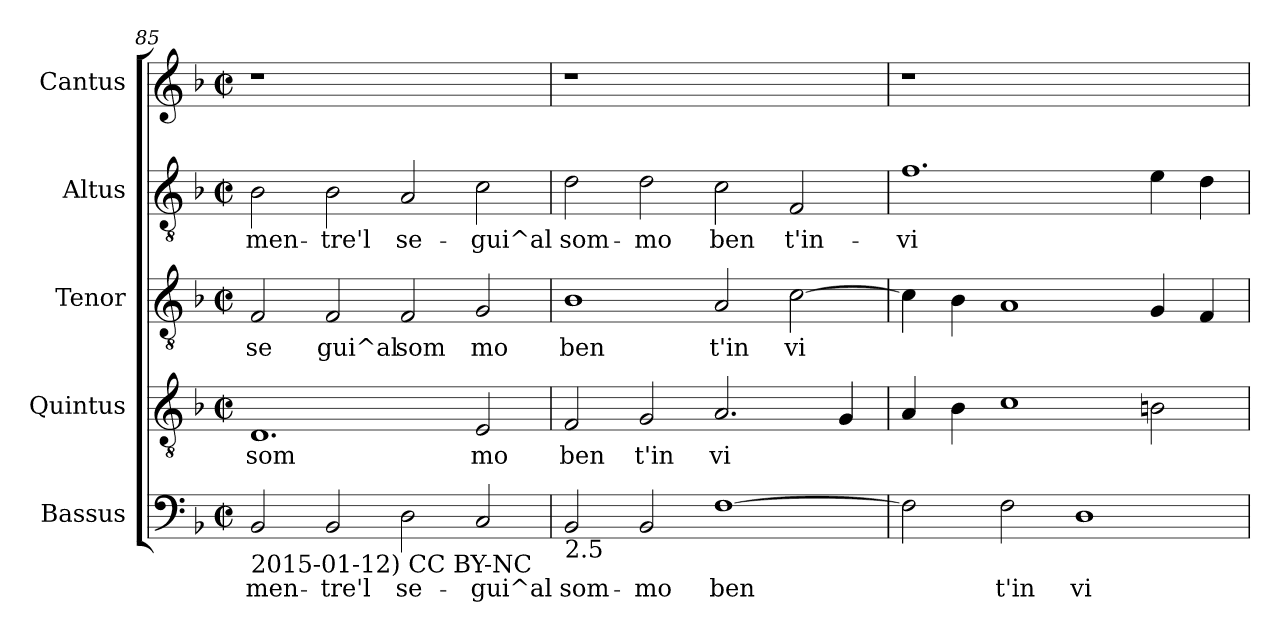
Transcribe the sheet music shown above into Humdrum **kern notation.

**kern	**text	**kern	**text	**kern	**text	**kern	**text	**kern
*part5	*part5	*part4	*part4	*part3	*part3	*part2	*part2	*part1
*staff5	*staff5	*staff4	*staff4	*staff3	*staff3	*staff2	*staff2	*staff1
*I"Bassus	*	*I"Quintus	*	*I"Tenor	*	*I"Altus	*	*I"Cantus
*I'Bassus	*	*I'Quintus	*	*I'Tenor	*	*I'Altus	*	*I'Cantus
*clefF4	*	*clefGv2	*	*clefGv2	*	*clefGv2	*	*clefG2
*k[b-]	*	*k[b-]	*	*k[b-]	*	*k[b-]	*	*k[b-]
*F:	*	*F:	*	*F:	*	*F:	*	*F:
*M2/2	*	*M2/2	*	*M2/2	*	*M2/2	*	*M2/2
*met(c|)	*	*met(c|)	*	*met(c|)	*	*met(c|)	*	*met(c|)
=85	=85	=85	=85	=85	=85	=85	=85	=85
!LO:TX:b:t=2015-01-12) CC BY-NC	!	!	!	!	!	!	!	!
!	!LO:LY:b:cj	!	!LO:LY:b:cj	!	!LO:LY:b:cj	!	!LO:LY:b:cj	!
2BB-/	men-	1.D	som	2F/	se	2B-\	men-	1r
!	!LO:LY:b:cj	!	!	!	!LO:LY:b:cj	!	!LO:LY:b:cj	!
2BB-/	-tre'l	.	.	2F/	gui^al	2B-\	-tre'l	.
!	!LO:LY:b:cj	!	!	!	!LO:LY:b:cj	!	!LO:LY:b:cj	!
2D\	se-	.	.	2F/	som	2A/	se-	1ryy
!	!LO:LY:b:cj	!	!LO:LY:b:cj	!	!LO:LY:b:cj	!	!LO:LY:b:cj	!
2C/	-gui^al	2E/	mo	2G/	mo	2c\	-gui^al	.
=86	=86	=86	=86	=86	=86	=86	=86	=86
!LO:TX:b:t=2.5	!	!	!	!	!	!	!	!
!	!LO:LY:b:cj	!	!LO:LY:b:cj	!	!LO:LY:b:cj	!	!LO:LY:b:cj	!
2BB-/	som-	2F/	ben	1B-	ben	2d\	som-	1r
!	!LO:LY:b:cj	!	!LO:LY:b:cj	!	!	!	!LO:LY:b:cj	!
2BB-/	-mo	2G/	t'in	.	.	2d\	-mo	.
!	!LO:LY:b:cj	!	!LO:LY:b:cj	!	!LO:LY:b:cj	!	!LO:LY:b:cj	!
[>1F	ben	2.A/	vi	2A/	t'in	2c\	ben	1ryy
!	!	!	!	!	!LO:LY:b:cj	!	!LO:LY:b:cj	!
.	.	.	.	[>2c\	vi	2F/	t'in-	.
!	!	!	!LO:LY:b:cj	!	!	!	!	!
.	.	4G/	.	.	.	.	.	.
!!LO:PB:g=z
=87	=87	=87	=87	=87	=87	=87	=87	=87
!	!LO:LY:b:cj	!	!LO:LY:b:cj	!	!LO:LY:b:cj	!	!LO:LY:b:cj	!
2F\]	.	4A/	.	4c\]	.	1.f	-vi-	1r
!	!	!	!LO:LY:b:cj	!	!LO:LY:b:cj	!	!	!
.	.	4B-\	.	4B-\	.	.	.	.
!	!LO:LY:b:cj	!	!LO:LY:b:cj	!	!LO:LY:b:cj	!	!	!
2F\	t'in	1c	.	1A	.	.	.	.
!	!LO:LY:b:cj	!	!	!	!	!	!	!
1D	vi	.	.	.	.	.	.	1ryy
!	!	!	!LO:LY:b:cj	!	!LO:LY:b:cj	!	!LO:LY:b:cj	!
.	.	2B\	.	4G/	.	4e\	--	.
!	!	!	!	!	!LO:LY:b:cj	!	!LO:LY:b:cj	!
.	.	.	.	4F/	.	4d\	--	.
=	=	=	=	=	=	=	=	=
*-	*-	*-	*-	*-	*-	*-	*-	*-
